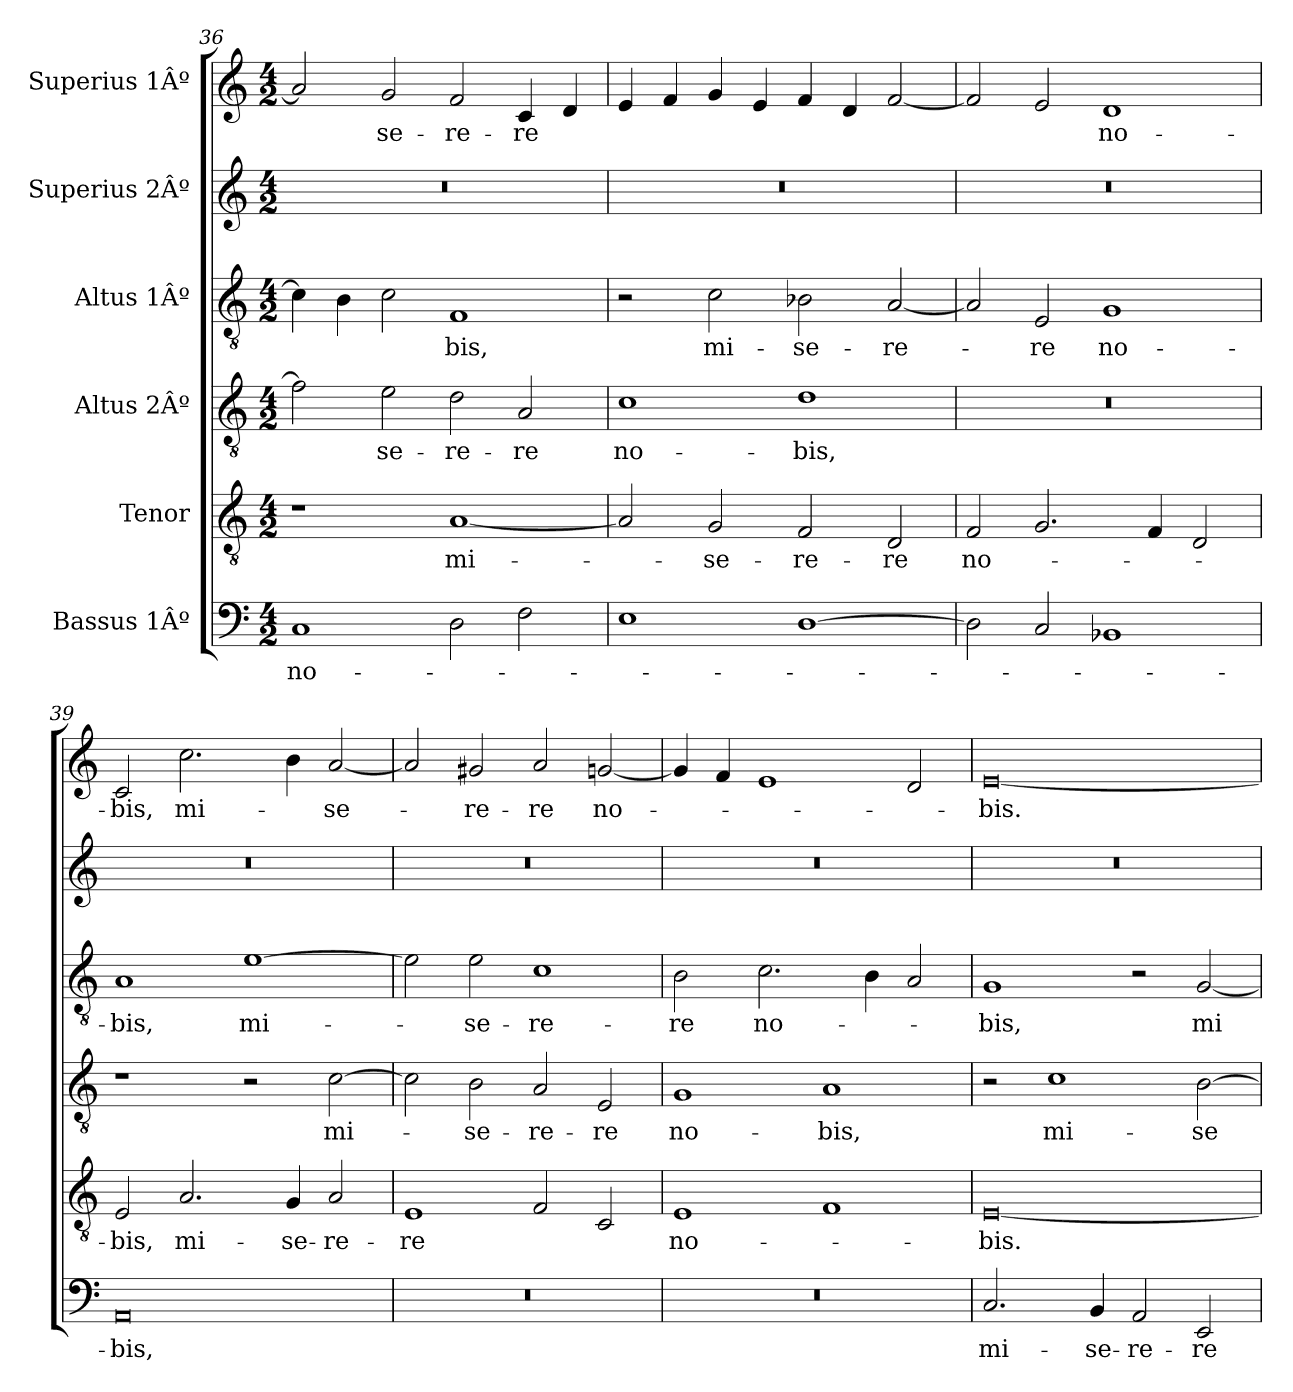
**kern	**text	**kern	**text	**kern	**text	**kern	**text	**kern	**kern	**text
*part6	*part6	*part5	*part5	*part4	*part4	*part3	*part3	*part2	*part1	*part1
*staff6	*staff6	*staff5	*staff5	*staff4	*staff4	*staff3	*staff3	*staff2	*staff1	*staff1
*I"Bassus 1Âº	*	*I"Tenor	*	*I"Altus 2Âº	*	*I"Altus 1Âº	*	*I"Superius 2Âº	*I"Superius 1Âº	*
*clefF4	*	*clefGv2	*	*clefGv2	*	*clefGv2	*	*clefG2	*clefG2	*
*k[]	*	*k[]	*	*k[]	*	*k[]	*	*k[]	*k[]	*
*M4/2	*	*M4/2	*	*M4/2	*	*M4/2	*	*M4/2	*M4/2	*
=36	=36	=36	=36	=36	=36	=36	=36	=36	=36	=36
1C/	no-	1r	.	2f\]	.	4c\]	.	0r	2a/]	.
.	.	.	.	.	.	4B\	.	.	.	.
.	.	.	.	2e\	-se-	2c\	.	.	2g/	-se-
2D\	.	[1A/	mi-	2d\	-re-	1F/	-bis,	.	2f/	-re-
2F\	.	.	.	2A/	-re	.	.	.	4c/	-re
.	.	.	.	.	.	.	.	.	4d/	.
=37	=37	=37	=37	=37	=37	=37	=37	=37	=37	=37
1E\	.	2A/]	.	1c\	no-	2r	.	0r	4e/	.
.	.	.	.	.	.	.	.	.	4f/	.
.	.	2G/	-se-	.	.	2c\	mi-	.	4g/	.
.	.	.	.	.	.	.	.	.	4e/	.
[1D\	.	2F/	-re-	1d\	-bis,	2B-X\	-se-	.	4f/	.
.	.	.	.	.	.	.	.	.	4d/	.
.	.	2D/	-re	.	.	[2A/	-re-	.	[2f/	.
=38	=38	=38	=38	=38	=38	=38	=38	=38	=38	=38
2D\]	.	2F/	no-	0r	.	2A/]	.	0r	2f/]	.
2C/	.	2.G/	.	.	.	2E/	-re	.	2e/	.
1BB-X/	.	.	.	.	.	1G/	no-	.	1d/	no-
.	.	4F/	.	.	.	.	.	.	.	.
.	.	2D/	.	.	.	.	.	.	.	.
=39	=39	=39	=39	=39	=39	=39	=39	=39	=39	=39
0AA/	-bis,	2E/	-bis,	1r	.	1A/	-bis,	0r	2c/	-bis,
.	.	2.A/	mi-	.	.	.	.	.	2.cc\	mi-
.	.	.	.	2r	.	[1e\	mi-	.	.	.
.	.	4G/	-se-	.	.	.	.	.	4b\	.
.	.	2A/	-re-	[2c\	mi-	.	.	.	[2a/	-se-
=40	=40	=40	=40	=40	=40	=40	=40	=40	=40	=40
0r	.	1E/	-re	2c\]	.	2e\]	.	0r	2a/]	.
.	.	.	.	2B\	-se-	2e\	-se-	.	2g#X/	-re-
.	.	2F/	.	2A/	-re-	1c\	-re-	.	2a/	-re
.	.	2C/	.	2E/	-re	.	.	.	[2gn/	no-
=41	=41	=41	=41	=41	=41	=41	=41	=41	=41	=41
0r	.	1E/	no-	1G/	no-	2B\	-re	0r	4g/]	.
.	.	.	.	.	.	.	.	.	4f/	.
.	.	.	.	.	.	2.c\	no-	.	1e/	.
.	.	1F/	.	1A/	-bis,	.	.	.	.	.
.	.	.	.	.	.	4B\	.	.	.	.
.	.	.	.	.	.	2A/	.	.	2d/	.
=42	=42	=42	=42	=42	=42	=42	=42	=42	=42	=42
2.C/	mi-	[0E/	-bis.	2r	.	1G/	-bis,	0r	[0e/	-bis.
.	.	.	.	1c\	mi-	.	.	.	.	.
4BB/	-se-	.	.	.	.	.	.	.	.	.
2AA/	-re-	.	.	.	.	2r	.	.	.	.
2EE/	-re	.	.	[2B\	-se-	[2G/	mi-	.	.	.
=	=	=	=	=	=	=	=	=	=	=
*-	*-	*-	*-	*-	*-	*-	*-	*-	*-	*-
